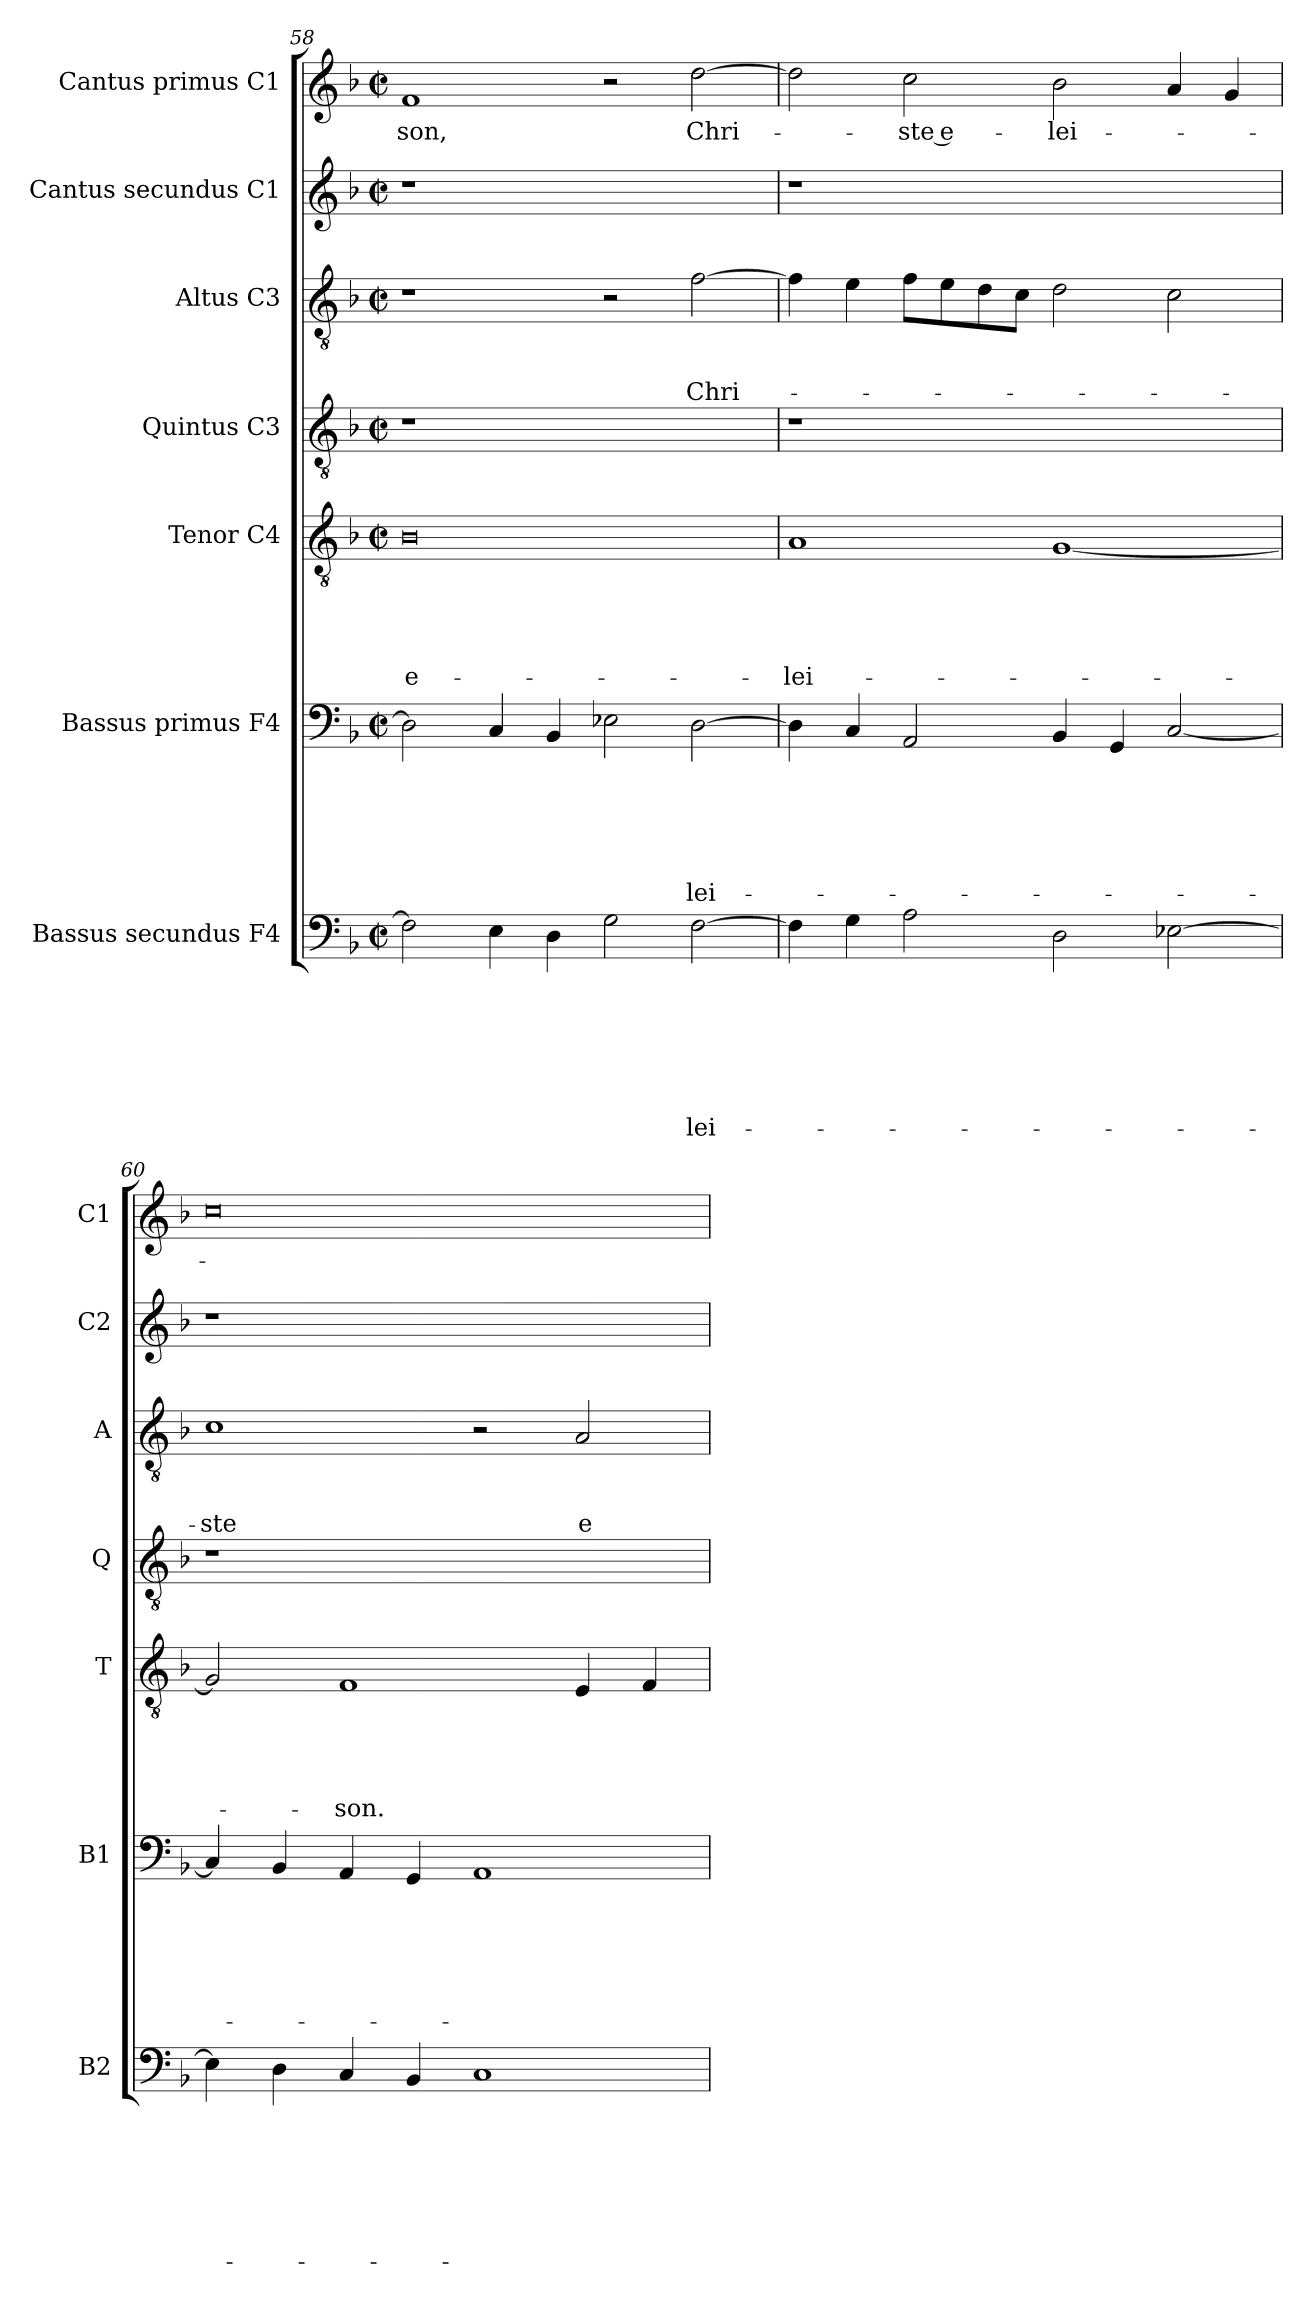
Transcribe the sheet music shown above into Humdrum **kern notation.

**kern	**text	**text	**text	**text	**text	**text	**text	**kern	**text	**text	**text	**text	**text	**text	**kern	**text	**text	**text	**text	**text	**kern	**kern	**text	**text	**text	**kern	**kern	**text
*part7	*part7	*part7	*part7	*part7	*part7	*part7	*part7	*part6	*part6	*part6	*part6	*part6	*part6	*part6	*part5	*part5	*part5	*part5	*part5	*part5	*part4	*part3	*part3	*part3	*part3	*part2	*part1	*part1
*staff7	*staff7	*staff7	*staff7	*staff7	*staff7	*staff7	*staff7	*staff6	*staff6	*staff6	*staff6	*staff6	*staff6	*staff6	*staff5	*staff5	*staff5	*staff5	*staff5	*staff5	*staff4	*staff3	*staff3	*staff3	*staff3	*staff2	*staff1	*staff1
*I"Bassus secundus F4	*	*	*	*	*	*	*	*I"Bassus primus F4	*	*	*	*	*	*	*I"Tenor C4	*	*	*	*	*	*I"Quintus C3	*I"Altus C3	*	*	*	*I"Cantus secundus C1	*I"Cantus  primus C1	*
*I'B2	*	*	*	*	*	*	*	*I'B1	*	*	*	*	*	*	*I'T	*	*	*	*	*	*I'Q	*I'A	*	*	*	*I'C2	*I'C1	*
!!LO:LB:g=z
*clefF4	*	*	*	*	*	*	*	*clefF4	*	*	*	*	*	*	*clefGv2	*	*	*	*	*	*clefGv2	*clefGv2	*	*	*	*clefG2	*clefG2	*
*k[b-]	*	*	*	*	*	*	*	*k[b-]	*	*	*	*	*	*	*k[b-]	*	*	*	*	*	*k[b-]	*k[b-]	*	*	*	*k[b-]	*k[b-]	*
*d:	*	*	*	*	*	*	*	*d:	*	*	*	*	*	*	*d:	*	*	*	*	*	*d:	*d:	*	*	*	*d:	*d:	*
*M2/2	*	*	*	*	*	*	*	*M2/2	*	*	*	*	*	*	*M2/2	*	*	*	*	*	*M2/2	*M2/2	*	*	*	*M2/2	*M2/2	*
*met(c|)	*	*	*	*	*	*	*	*met(c|)	*	*	*	*	*	*	*met(c|)	*	*	*	*	*	*met(c|)	*met(c|)	*	*	*	*met(c|)	*met(c|)	*
=58	=58	=58	=58	=58	=58	=58	=58	=58	=58	=58	=58	=58	=58	=58	=58	=58	=58	=58	=58	=58	=58	=58	=58	=58	=58	=58	=58	=58
!	!	!	!	!	!	!	!	!	!	!	!	!	!	!	!	!	!	!	!	!LO:LY:b	!	!	!	!	!	!	!	!LO:LY:b
2F\]	.	.	.	.	.	.	.	2D\]	.	.	.	.	.	.	0B-	.	.	.	.	e-	1r	1r	.	.	.	1r	1f	-son,
4E\	.	.	.	.	.	.	.	4C/	.	.	.	.	.	.	.	.	.	.	.	.	.	.	.	.	.	.	.	.
4D\	.	.	.	.	.	.	.	4BB-/	.	.	.	.	.	.	.	.	.	.	.	.	.	.	.	.	.	.	.	.
2G\	.	.	.	.	.	.	.	2E-X\	.	.	.	.	.	.	.	.	.	.	.	.	1ryy	2r	.	.	.	1ryy	2r	.
!	!	!	!	!	!	!	!LO:LY:b	!	!	!	!	!	!	!LO:LY:b	!	!	!	!	!	!	!	!	!	!	!LO:LY:b	!	!	!LO:LY:b
[2F\	.	.	.	.	.	.	-lei-	[2D\	.	.	.	.	.	-lei-	.	.	.	.	.	.	.	[2f\	.	.	Chri-	.	[2dd\	Chri-
=59	=59	=59	=59	=59	=59	=59	=59	=59	=59	=59	=59	=59	=59	=59	=59	=59	=59	=59	=59	=59	=59	=59	=59	=59	=59	=59	=59	=59
!	!	!	!	!	!	!	!	!	!	!	!	!	!	!	!	!	!	!	!	!LO:LY:b	!	!	!	!	!	!	!	!
4F\]	.	.	.	.	.	.	.	4D\]	.	.	.	.	.	.	1A	.	.	.	.	-lei-	1r	4f\]	.	.	.	1r	2dd\]	.
4G\	.	.	.	.	.	.	.	4C/	.	.	.	.	.	.	.	.	.	.	.	.	.	4e\	.	.	.	.	.	.
!	!	!	!	!	!	!	!	!	!	!	!	!	!	!	!	!	!	!	!	!	!	!	!	!	!	!	!	!LO:LY:b
2A\	.	.	.	.	.	.	.	2AA/	.	.	.	.	.	.	.	.	.	.	.	.	.	8f\L	.	.	.	.	2cc\	-ste e-
.	.	.	.	.	.	.	.	.	.	.	.	.	.	.	.	.	.	.	.	.	.	8e\	.	.	.	.	.	.
.	.	.	.	.	.	.	.	.	.	.	.	.	.	.	.	.	.	.	.	.	.	8d\	.	.	.	.	.	.
.	.	.	.	.	.	.	.	.	.	.	.	.	.	.	.	.	.	.	.	.	.	8c\J	.	.	.	.	.	.
!	!	!	!	!	!	!	!	!	!	!	!	!	!	!	!	!	!	!	!	!	!	!	!	!	!	!	!	!LO:LY:b
2D\	.	.	.	.	.	.	.	4BB-/	.	.	.	.	.	.	[1G	.	.	.	.	.	1ryy	2d\	.	.	.	1ryy	2b-\	-lei-
.	.	.	.	.	.	.	.	4GG/	.	.	.	.	.	.	.	.	.	.	.	.	.	.	.	.	.	.	.	.
[2E-X\	.	.	.	.	.	.	.	[2C/	.	.	.	.	.	.	.	.	.	.	.	.	.	2c\	.	.	.	.	4a/	.
.	.	.	.	.	.	.	.	.	.	.	.	.	.	.	.	.	.	.	.	.	.	.	.	.	.	.	4g/	.
=60	=60	=60	=60	=60	=60	=60	=60	=60	=60	=60	=60	=60	=60	=60	=60	=60	=60	=60	=60	=60	=60	=60	=60	=60	=60	=60	=60	=60
!	!	!	!	!	!	!	!	!	!	!	!	!	!	!	!	!	!	!	!	!	!	!	!	!	!LO:LY:b	!	!	!
4E-\]	.	.	.	.	.	.	.	4C/]	.	.	.	.	.	.	2G/]	.	.	.	.	.	1r	1c	.	.	-ste	1r	0cc	.
4D\	.	.	.	.	.	.	.	4BB-/	.	.	.	.	.	.	.	.	.	.	.	.	.	.	.	.	.	.	.	.
!	!	!	!	!	!	!	!	!	!	!	!	!	!	!	!	!	!	!	!	!LO:LY:b	!	!	!	!	!	!	!	!
4C/	.	.	.	.	.	.	.	4AA/	.	.	.	.	.	.	1F	.	.	.	.	-son.	.	.	.	.	.	.	.	.
4BB-/	.	.	.	.	.	.	.	4GG/	.	.	.	.	.	.	.	.	.	.	.	.	.	.	.	.	.	.	.	.
1C	.	.	.	.	.	.	.	1AA	.	.	.	.	.	.	.	.	.	.	.	.	1ryy	2r	.	.	.	1ryy	.	.
!	!	!	!	!	!	!	!	!	!	!	!	!	!	!	!	!	!	!	!	!	!	!	!	!	!LO:LY:b	!	!	!
.	.	.	.	.	.	.	.	.	.	.	.	.	.	.	4E/	.	.	.	.	.	.	2A/	.	.	e-	.	.	.
.	.	.	.	.	.	.	.	.	.	.	.	.	.	.	4F/	.	.	.	.	.	.	.	.	.	.	.	.	.
=	=	=	=	=	=	=	=	=	=	=	=	=	=	=	=	=	=	=	=	=	=	=	=	=	=	=	=	=
*-	*-	*-	*-	*-	*-	*-	*-	*-	*-	*-	*-	*-	*-	*-	*-	*-	*-	*-	*-	*-	*-	*-	*-	*-	*-	*-	*-	*-
